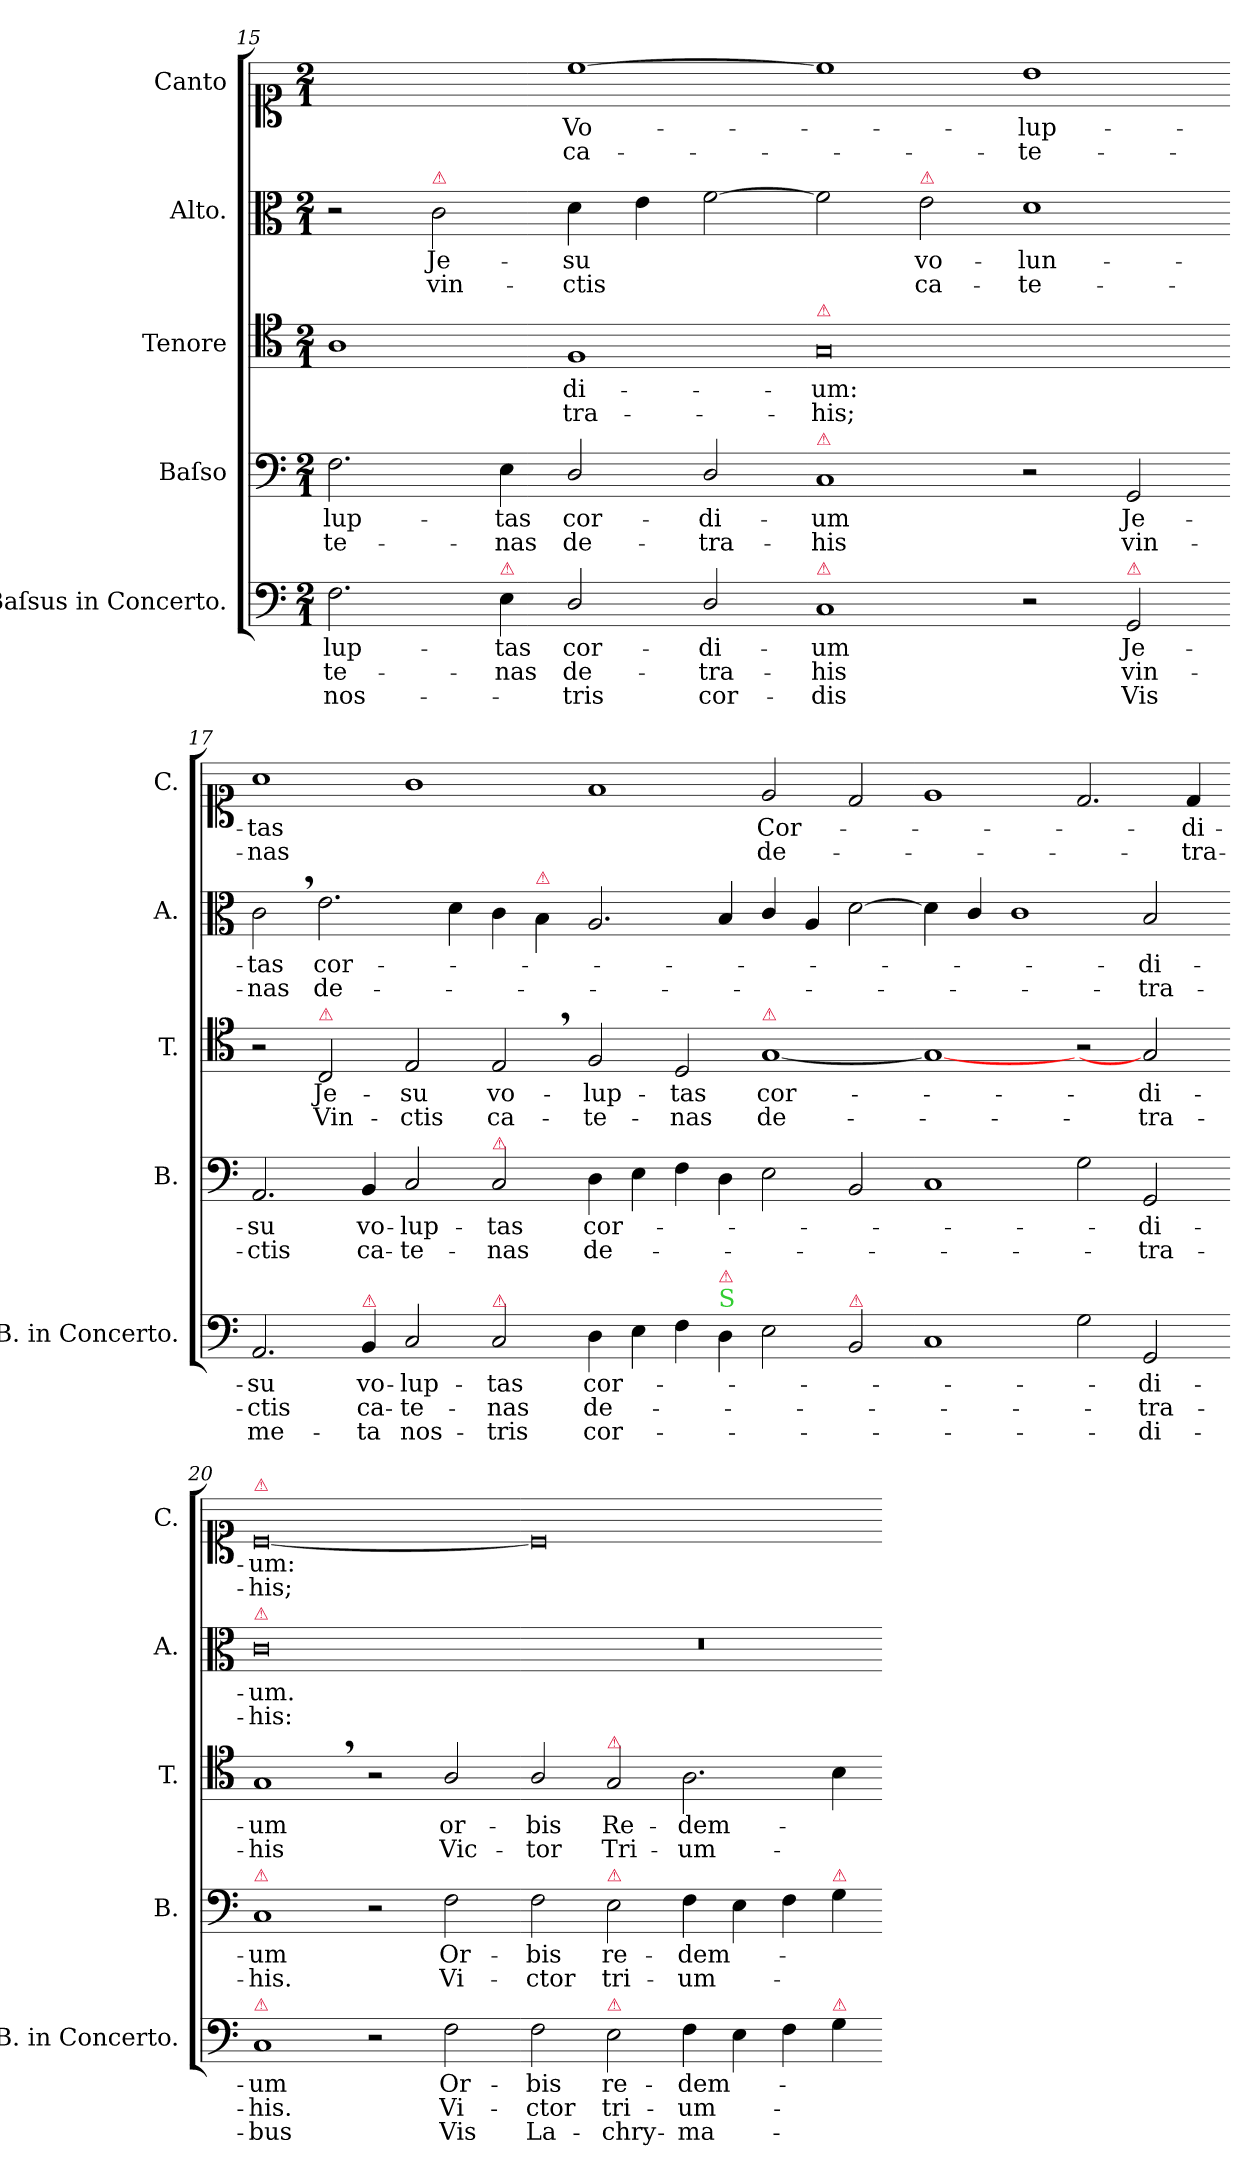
**kern	**text	**text	**text	**kern	**text	**text	**kern	**text	**text	**kern	**text	**text	**kern	**text	**text
*part5	*part5	*part5	*part5	*part4	*part4	*part4	*part3	*part3	*part3	*part2	*part2	*part2	*part1	*part1	*part1
*staff5	*staff5	*staff5	*staff5	*staff4	*staff4	*staff4	*staff3	*staff3	*staff3	*staff2	*staff2	*staff2	*staff1	*staff1	*staff1
*I"Baſsus in Concerto.	*	*	*	*I"Baſso	*	*	*I"Tenore	*	*	*I"Alto.	*	*	*I"Canto	*	*
*I'B. in Concerto.	*	*	*	*I'B.	*	*	*I'T.	*	*	*I'A.	*	*	*I'C.	*	*
*clefF4	*	*	*	*clefF4	*	*	*clefC4	*	*	*clefC3	*	*	*clefC1	*	*
*k[]	*	*	*	*k[]	*	*	*k[]	*	*	*k[]	*	*	*k[]	*	*
*M2/1	*	*	*	*M2/1	*	*	*M2/1	*	*	*M2/1	*	*	*M2/1	*	*
=15	=15	=15	=15	=15	=15	=15	=15	=15	=15	=15	=15	=15	=15	=15	=15
2.F\	-lup-	-te-	nos-	2.F\	-lup-	-te-	1A\	.	.	2r	.	.	1ryy	.	.
!	!	!	!	!	!	!	!	!	!	!LO:TX:a:color=crimson:t=⚠	!	!	!	!	!
.	.	.	.	.	.	.	.	.	.	2c\	Je-	vin-	.	.	.
!LO:TX:a:color=crimson:t=⚠	!	!	!	!	!	!	!	!	!	!	!	!	!	!	!
4E\	-tas	-nas	.	4E\	-tas	-nas	.	.	.	.	.	.	.	.	.
2D/	cor-	de-	-tris	2D/	cor-	de-	1F/	-di-	tra-	4d\	-su	-ctis	[1cc\	Vo-	ca-
.	.	.	.	.	.	.	.	.	.	4e\	.	.	.	.	.
2D/	-di-	-tra-	cor-	2D/	-di-	-tra-	.	.	.	[2f\	.	.	.	.	.
=16-	=16-	=16-	=16-	=16-	=16-	=16-	=16-	=16-	=16-	=16-	=16-	=16-	=16-	=16-	=16-
!	!	!	!	!	!	!	!LO:TX:a:color=crimson:t=⚠	!	!	!	!	!	!	!	!
!	!	!	!	!LO:TX:a:color=crimson:t=⚠	!	!	!	!	!	!	!	!	!	!	!
!LO:TX:a:color=crimson:t=⚠	!	!	!	!	!	!	!	!	!	!	!	!	!	!	!
1C/	-um	-his	-dis	1C/	-um	-his	0G/	-um:	-his;	2f\]	.	.	1cc\]	.	.
!	!	!	!	!	!	!	!	!	!	!LO:TX:a:color=crimson:t=⚠	!	!	!	!	!
.	.	.	.	.	.	.	.	.	.	2e\	vo-	ca-	.	.	.
2r	.	.	.	2r	.	.	.	.	.	1d\	-lun-	-te-	1b\	-lup-	-te-
!LO:TX:a:color=crimson:t=⚠	!	!	!	!	!	!	!	!	!	!	!	!	!	!	!
2GG/	Je-	vin-	Vis	2GG/	Je-	vin-	.	.	.	.	.	.	.	.	.
=17-	=17-	=17-	=17-	=17-	=17-	=17-	=17-	=17-	=17-	=17-	=17-	=17-	=17-	=17-	=17-
2.AA/	-su	-ctis	me-	2.AA/	-su	-ctis	2r	.	.	2c,\	-tas	-nas	1a\	-tas	-nas
!	!	!	!	!	!	!	!LO:TX:a:color=crimson:t=⚠	!	!	!	!	!	!	!	!
.	.	.	.	.	.	.	2C/	Je-	Vin-	2.e\	cor-	de-	.	.	.
!LO:TX:a:color=crimson:t=⚠	!	!	!	!	!	!	!	!	!	!	!	!	!	!	!
4BB/	vo-	ca-	-ta	4BB/	vo-	ca-	.	.	.	.	.	.	.	.	.
2C/	-lup-	-te-	nos-	2C/	-lup-	-te-	2E/	-su	-ctis	.	.	.	1g\	.	.
.	.	.	.	.	.	.	.	.	.	4d\	.	.	.	.	.
!	!	!	!	!LO:TX:a:color=crimson:t=⚠	!	!	!	!	!	!	!	!	!	!	!
!LO:TX:a:color=crimson:t=⚠	!	!	!	!	!	!	!	!	!	!	!	!	!	!	!
2C/	-tas	-nas	-tris	2C/	-tas	-nas	2E,/	vo-	ca-	4c\	.	.	.	.	.
!	!	!	!	!	!	!	!	!	!	!LO:TX:a:color=crimson:t=⚠	!	!	!	!	!
.	.	.	.	.	.	.	.	.	.	4B\	.	.	.	.	.
=18-	=18-	=18-	=18-	=18-	=18-	=18-	=18-	=18-	=18-	=18-	=18-	=18-	=18-	=18-	=18-
4D\	cor-	de-	cor-	4D\	cor-	de-	2F/	-lup-	-te-	2.A/	.	.	1f/	.	.
4E\	.	.	.	4E\	.	.	.	.	.	.	.	.	.	.	.
4F\	.	.	.	4F\	.	.	2D/	-tas	-nas	.	.	.	.	.	.
!LO:TX:a:color=limegreen:t=S	!	!	!	!	!	!	!	!	!	!	!	!	!	!	!
!LO:TX:a:color=crimson:t=⚠	!	!	!	!	!	!	!	!	!	!	!	!	!	!	!
4D\	.	.	.	4D\	.	.	.	.	.	4B/	.	.	.	.	.
!	!	!	!	!	!	!	!LO:TX:a:color=crimson:t=⚠	!	!	!	!	!	!	!	!
2E\	.	.	.	2E\	.	.	[1G/	cor-	de-	4c/	.	.	2e/	Cor-	de-
.	.	.	.	.	.	.	.	.	.	4A/	.	.	.	.	.
!LO:TX:a:color=crimson:t=⚠	!	!	!	!	!	!	!	!	!	!	!	!	!	!	!
2BB/	.	.	.	2BB/	.	.	.	.	.	[2d\	.	.	2d/	.	.
=19-	=19-	=19-	=19-	=19-	=19-	=19-	=19-	=19-	=19-	=19-	=19-	=19-	=19-	=19-	=19-
1C/	.	.	.	1C/	.	.	1G/_	.	.	4d!\]	.	.	1e/	.	.
.	.	.	.	.	.	.	.	.	.	4c/	.	.	.	.	.
.	.	.	.	.	.	.	.	.	.	1c\	.	.	.	.	.
2G\	.	.	.	2G\	.	.	2r	.	.	.	.	.	2.d/	.	.
2GG/	-di-	-tra-	-di-	2GG/	-di-	-tra-	2G/]	-di-	-tra-	2B/	-di-	-tra-	.	.	.
.	.	.	.	.	.	.	.	.	.	.	.	.	4d/	-di-	-tra-
=20-	=20-	=20-	=20-	=20-	=20-	=20-	=20-	=20-	=20-	=20-	=20-	=20-	=20-	=20-	=20-
!	!	!	!	!	!	!	!	!	!	!	!	!	!LO:TX:a:color=crimson:t=⚠	!	!
!	!	!	!	!	!	!	!	!	!	!LO:TX:a:color=crimson:t=⚠	!	!	!	!	!
!	!	!	!	!LO:TX:a:color=crimson:t=⚠	!	!	!	!	!	!	!	!	!	!	!
!LO:TX:a:color=crimson:t=⚠	!	!	!	!	!	!	!	!	!	!	!	!	!	!	!
1C/	-um	-his.	-bus	1C/	-um	-his.	1G,/	-um	-his	0c\	-um.	-his:	[0c/	-um:	-his;
2r	.	.	.	2r	.	.	2r	.	.	.	.	.	.	.	.
2F\	Or-	Vi-	Vis	2F\	Or-	Vi-	2A/	or-	Vic-	.	.	.	.	.	.
=21-	=21-	=21-	=21-	=21-	=21-	=21-	=21-	=21-	=21-	=21-	=21-	=21-	=21-	=21-	=21-
2F\	-bis	-ctor	La-	2F\	-bis	-ctor	2A/	-bis	-tor	0r	.	.	0c/]	.	.
!	!	!	!	!	!	!	!LO:TX:a:color=crimson:t=⚠	!	!	!	!	!	!	!	!
!	!	!	!	!LO:TX:a:color=crimson:t=⚠	!	!	!	!	!	!	!	!	!	!	!
!LO:TX:a:color=crimson:t=⚠	!	!	!	!	!	!	!	!	!	!	!	!	!	!	!
2E\	re-	tri-	-chry-	2E\	re-	tri-	2G/	Re-	Tri-	.	.	.	.	.	.
4F\	-dem-	-um-	-ma-	4F\	-dem-	-um-	2.A\	-dem-	-um-	.	.	.	.	.	.
4E\	.	.	.	4E\	.	.	.	.	.	.	.	.	.	.	.
4F\	.	.	.	4F\	.	.	.	.	.	.	.	.	.	.	.
!	!	!	!	!LO:TX:a:color=crimson:t=⚠	!	!	!	!	!	!	!	!	!	!	!
!LO:TX:a:color=crimson:t=⚠	!	!	!	!	!	!	!	!	!	!	!	!	!	!	!
4G\	.	.	.	4G\	.	.	4B\	.	.	.	.	.	.	.	.
=-	=-	=-	=-	=-	=-	=-	=-	=-	=-	=-	=-	=-	=-	=-	=-
*-	*-	*-	*-	*-	*-	*-	*-	*-	*-	*-	*-	*-	*-	*-	*-
